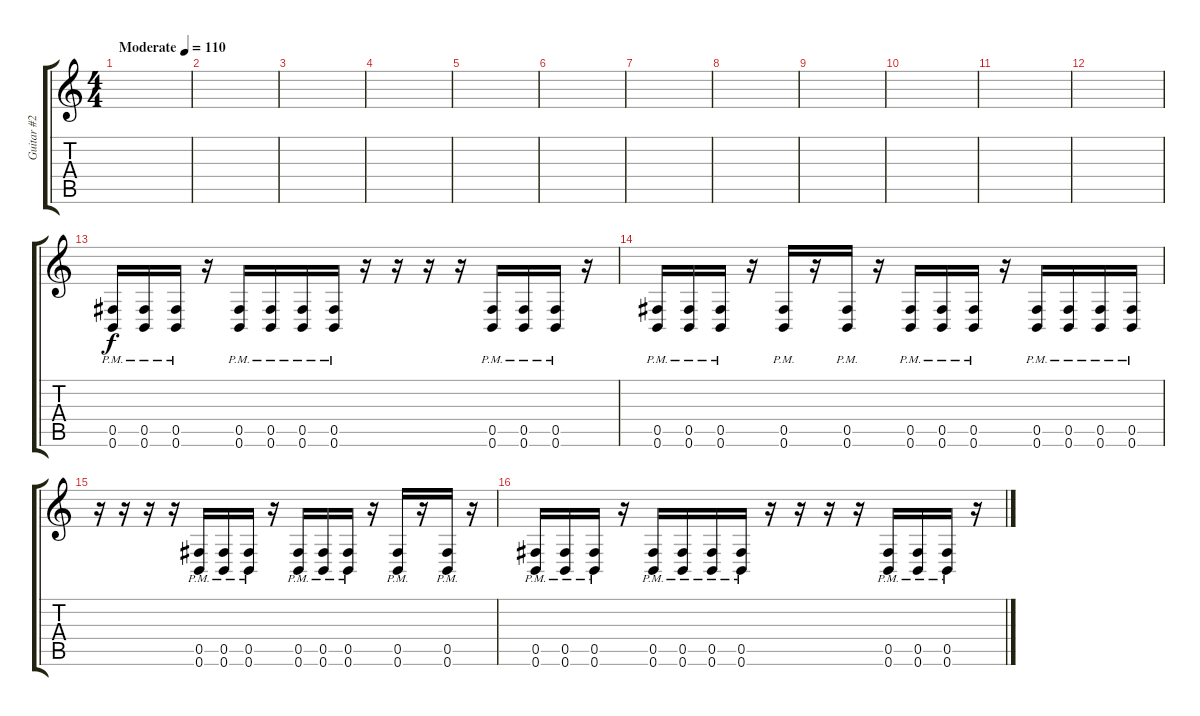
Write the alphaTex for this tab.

\track ("Guitar #2" "Guitar #2") {instrument distortionguitar}
\staff {score tabs}
\tuning (Db4 Ab3 E3 B2 Gb2 B1) {hide}
\ts (4 4)
\tempo (110 "Moderate")
\clef g2
\ks c
|
|
|
|
|
|
|
|
|
|
|
|
(0.5{pm} 0.6{pm}).16 (0.5{pm} 0.6{pm}).16 (0.5{pm} 0.6{pm}).16 r.16 (0.5{pm} 0.6{pm}).16 (0.5{pm} 0.6{pm}).16 (0.5{pm} 0.6{pm}).16 (0.5{pm} 0.6{pm}).16 r.16 r.16 r.16 r.16 (0.5{pm} 0.6{pm}).16 (0.5{pm} 0.6{pm}).16 (0.5{pm} 0.6{pm}).16 r.16 |
(0.5{pm} 0.6{pm}).16 (0.5{pm} 0.6{pm}).16 (0.5{pm} 0.6{pm}).16 r.16 (0.5{pm} 0.6{pm}).16 r.16 (0.5{pm} 0.6{pm}).16 r.16 (0.5{pm} 0.6{pm}).16 (0.5{pm} 0.6{pm}).16 (0.5{pm} 0.6{pm}).16 r.16 (0.5{pm} 0.6{pm}).16 (0.5{pm} 0.6{pm}).16 (0.5{pm} 0.6{pm}).16 (0.5{pm} 0.6{pm}).16 |
r.16 r.16 r.16 r.16 (0.5{pm} 0.6{pm}).16 (0.5{pm} 0.6{pm}).16 (0.5{pm} 0.6{pm}).16 r.16 (0.5{pm} 0.6{pm}).16 (0.5{pm} 0.6{pm}).16 (0.5{pm} 0.6{pm}).16 r.16 (0.5{pm} 0.6{pm}).16 r.16 (0.5{pm} 0.6{pm}).16 r.16 |
(0.5{pm} 0.6{pm}).16 (0.5{pm} 0.6{pm}).16 (0.5{pm} 0.6{pm}).16 r.16 (0.5{pm} 0.6{pm}).16 (0.5{pm} 0.6{pm}).16 (0.5{pm} 0.6{pm}).16 (0.5{pm} 0.6{pm}).16 r.16 r.16 r.16 r.16 (0.5{pm} 0.6{pm}).16 (0.5{pm} 0.6{pm}).16 (0.5{pm} 0.6{pm}).16 r.16
